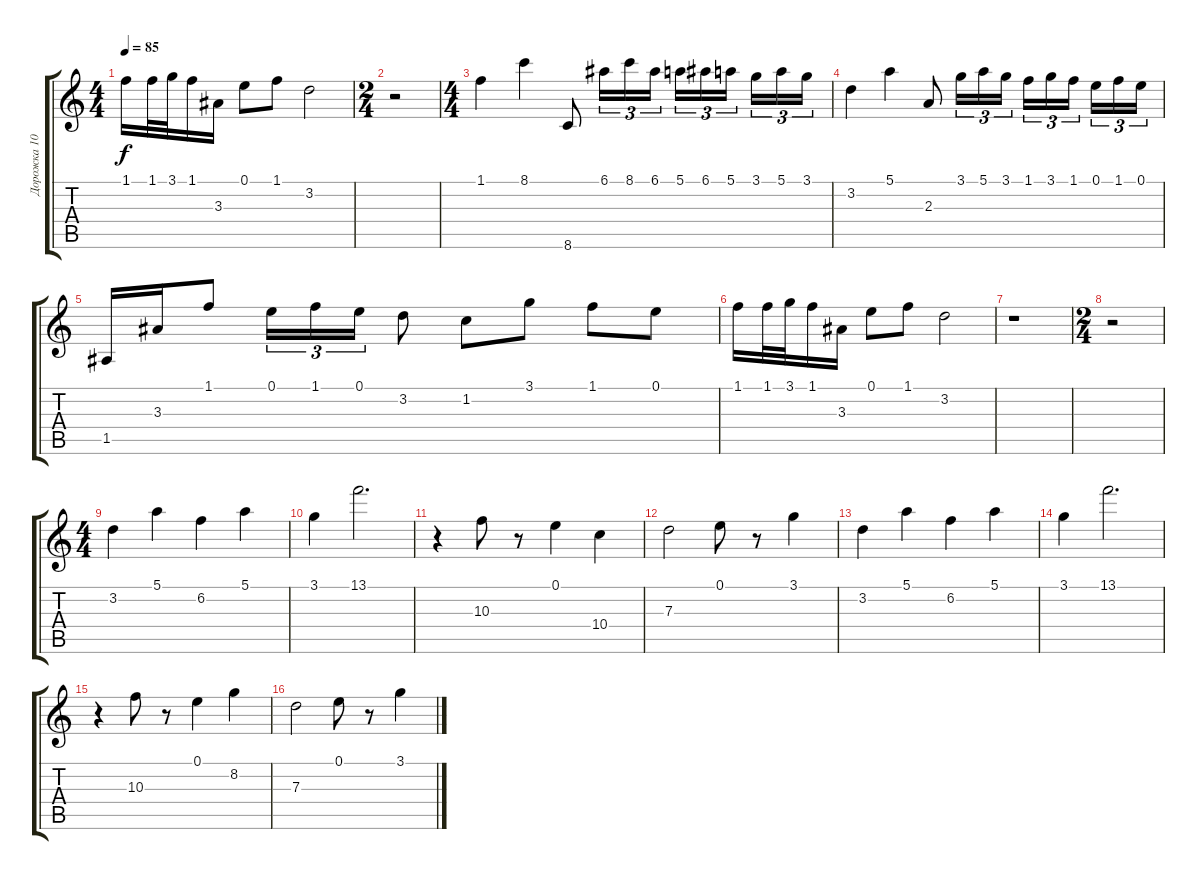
\track ("Дорожка 10" "Дорожка 10") {instrument overdrivenguitar}
\staff {score tabs}
\tuning (E4 B3 G3 D3 A2 E2) {hide}
\ts (4 4)
\tempo 85
\clef g2
\ks c
1.1.16{dy f} 1.1.32 3.1.32 1.1.16 3.3.16 0.1.8 1.1.8 3.2.2 |
\ts (2 4)
r.2 |
\ts (4 4)
1.1.4 8.1.4 8.6.8 6.1.16{tu (3 2)} 8.1.16{tu (3 2)} 6.1.16{tu (3 2)} 5.1.16{tu (3 2)} 6.1.16{tu (3 2)} 5.1.16{tu (3 2) beam splitsecondary} 3.1.16{tu (3 2)} 5.1.16{tu (3 2)} 3.1.16{tu (3 2)} |
3.2.4 5.1.4 2.3.8 3.1.16{tu (3 2)} 5.1.16{tu (3 2)} 3.1.16{tu (3 2)} 1.1.16{tu (3 2)} 3.1.16{tu (3 2)} 1.1.16{tu (3 2) beam splitsecondary} 0.1.16{tu (3 2)} 1.1.16{tu (3 2)} 0.1.16{tu (3 2)} |
1.5.16 3.3.16 1.1.8 0.1.16{tu (3 2)} 1.1.16{tu (3 2)} 0.1.16{tu (3 2)} 3.2.8 1.2.8 3.1.8 1.1.8 0.1.8 |
1.1.16 1.1.32 3.1.32 1.1.16 3.3.16 0.1.8 1.1.8 3.2.2 |
r.1 |
\ts (2 4)
r.2 |
\ts (4 4)
3.2.4{volume 15} 5.1.4 6.2.4 5.1.4 |
3.1.4 13.1.2{d} |
r.4 10.3.8 r.8 0.1.4 10.4.4 |
7.3.2 0.1.8 r.8 3.1.4 |
3.2.4{volume 14} 5.1.4 6.2.4 5.1.4 |
3.1.4 13.1.2{d} |
r.4 10.3.8 r.8 0.1.4 8.2.4 |
7.3.2 0.1.8 r.8 3.1.4
